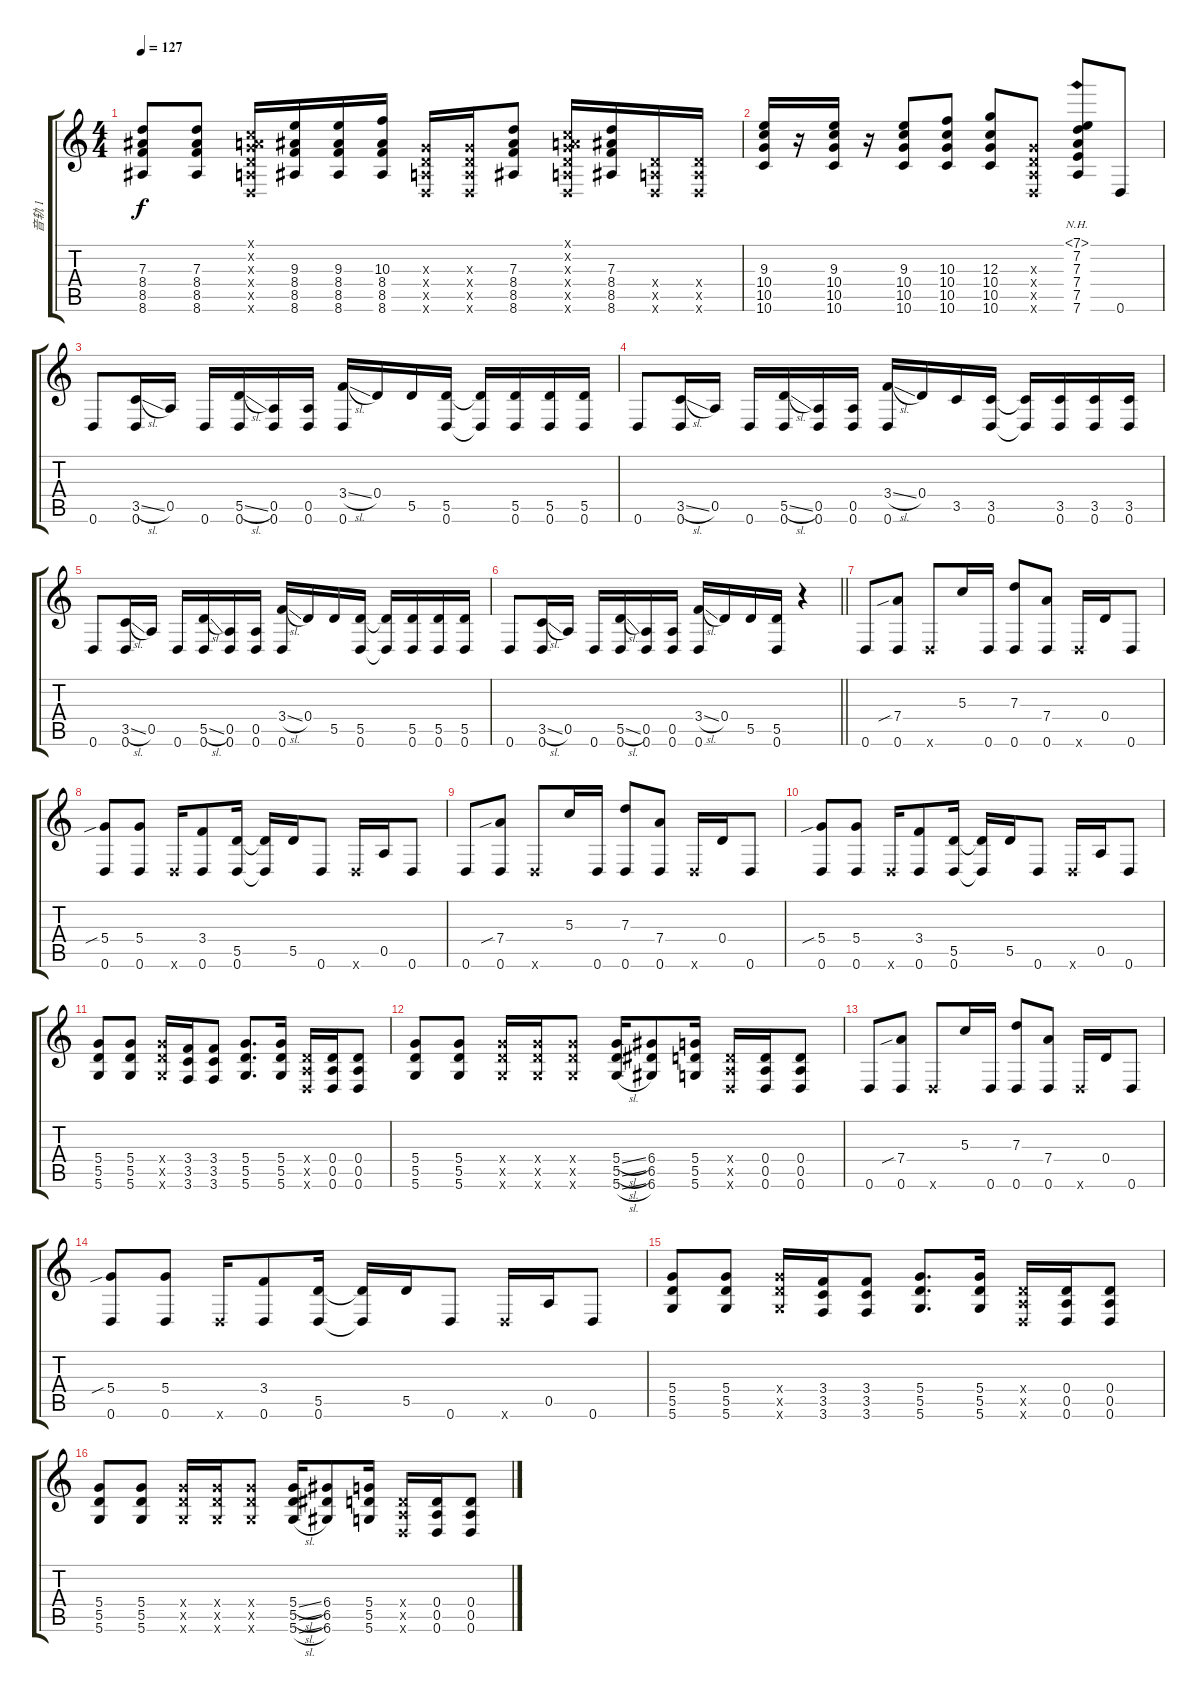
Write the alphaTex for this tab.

\track ("音轨 1" "音轨 1") {instrument acousticguitarsteel}
\staff {score tabs}
\tuning (C4 A3 G3 D3 A2 D2) {hide}
\ts (4 4)
\tempo 127
\clef g2
\ks c
(7.3 8.4 8.5 8.6).8{dy f} (7.3 8.4 8.5 8.6).8 (0.1{x} 0.2{x} 0.3{x} 0.4{x} 0.5{x} 0.6{x}).16 (9.3 8.4 8.5 8.6).16 (9.3 8.4 8.5 8.6).16 (10.3 8.4 8.5 8.6).16 (0.3{x} 0.4{x} 0.5{x} 0.6{x}).16 (0.3{x} 0.4{x} 0.5{x} 0.6{x}).16 (7.3 8.4 8.5 8.6).8 (0.1{x} 0.2{x} 0.3{x} 0.4{x} 0.5{x} 0.6{x}).16 (7.3 8.4 8.5 8.6).16 (0.4{x} 0.5{x} 0.6{x}).16 (0.4{x} 0.5{x} 0.6{x}).16 |
(9.3 10.4 10.5 10.6).16 r.16 (9.3 10.4 10.5 10.6).16 r.16 (9.3 10.4 10.5 10.6).8 (10.3 10.4 10.5 10.6).8 (12.3 10.4 10.5 10.6).8 (0.3{x} 0.4{x} 0.5{x} 0.6{x}).8 (7.1{nh} 7.2 7.3 7.4 7.5 7.6).8 0.6.8 |
0.6.8 (3.5{sl} 0.6).16 0.5.16 0.6.16 (5.5{sl} 0.6).16 (0.5 0.6).16 (0.5 0.6).16 (3.4{sl} 0.6).16 0.4.16 5.5.16 (5.5 0.6).16 (5.5{t} 0.6{t}).16 (5.5 0.6).16 (5.5 0.6).16 (5.5 0.6).16 |
0.6.8 (3.5{sl} 0.6).16 0.5.16 0.6.16 (5.5{sl} 0.6).16 (0.5 0.6).16 (0.5 0.6).16 (3.4{sl} 0.6).16 0.4.16 3.5.16 (3.5 0.6).16 (3.5{t} 0.6{t}).16 (3.5 0.6).16 (3.5 0.6).16 (3.5 0.6).16 |
0.6.8 (3.5{sl} 0.6).16 0.5.16 0.6.16 (5.5{sl} 0.6).16 (0.5 0.6).16 (0.5 0.6).16 (3.4{sl} 0.6).16 0.4.16 5.5.16 (5.5 0.6).16 (5.5{t} 0.6{t}).16 (5.5 0.6).16 (5.5 0.6).16 (5.5 0.6).16 |
\barLineRight lightlight
0.6.8 (3.5{sl} 0.6).16 0.5.16 0.6.16 (5.5{sl} 0.6).16 (0.5 0.6).16 (0.5 0.6).16 (3.4{sl} 0.6).16 0.4.16 5.5.16 (5.5 0.6).16 r.4 |
0.6.8 (7.4{sib} 0.6).8 0.6{x}.8 5.3.16 0.6.16 (7.3 0.6).8 (7.4 0.6).8 0.6{x}.16 0.4.16 0.6.8 |
(5.4{sib} 0.6).8 (5.4 0.6).8 0.6{x}.16 (3.4 0.6).8 (5.5 0.6).16 (5.5{t} 0.6{t}).16 5.5.16 0.6.8 0.6{x}.16 0.5.16 0.6.8 |
0.6.8 (7.4{sib} 0.6).8 0.6{x}.8 5.3.16 0.6.16 (7.3 0.6).8 (7.4 0.6).8 0.6{x}.16 0.4.16 0.6.8 |
(5.4{sib} 0.6).8 (5.4 0.6).8 0.6{x}.16 (3.4 0.6).8 (5.5 0.6).16 (5.5{t} 0.6{t}).16 5.5.16 0.6.8 0.6{x}.16 0.5.16 0.6.8 |
(5.4 5.5 5.6).8 (5.4 5.5 5.6).8 (5.4{x} 5.5{x} 5.6{x}).16 (3.4 3.5 3.6).16 (3.4 3.5 3.6).8 (5.4 5.5 5.6).8{d} (5.4 5.5 5.6).16 (0.4{x} 0.5{x} 0.6{x}).16 (0.4 0.5 0.6).16 (0.4 0.5 0.6).8 |
(5.4 5.5 5.6).8 (5.4 5.5 5.6).8 (5.4{x} 5.5{x} 5.6{x}).16 (5.4{x} 5.5{x} 5.6{x}).16 (5.4{x} 5.5{x} 5.6{x}).8 (5.4{sl} 5.5{sl} 5.6{sl}).16 (6.4 6.5 6.6).8 (5.4 5.5 5.6).16 (0.4{x} 0.5{x} 0.6{x}).16 (0.4 0.5 0.6).16 (0.4 0.5 0.6).8 |
0.6.8 (7.4{sib} 0.6).8 0.6{x}.8 5.3.16 0.6.16 (7.3 0.6).8 (7.4 0.6).8 0.6{x}.16 0.4.16 0.6.8 |
(5.4{sib} 0.6).8 (5.4 0.6).8 0.6{x}.16 (3.4 0.6).8 (5.5 0.6).16 (5.5{t} 0.6{t}).16 5.5.16 0.6.8 0.6{x}.16 0.5.16 0.6.8 |
(5.4 5.5 5.6).8 (5.4 5.5 5.6).8 (5.4{x} 5.5{x} 5.6{x}).16 (3.4 3.5 3.6).16 (3.4 3.5 3.6).8 (5.4 5.5 5.6).8{d} (5.4 5.5 5.6).16 (0.4{x} 0.5{x} 0.6{x}).16 (0.4 0.5 0.6).16 (0.4 0.5 0.6).8 |
(5.4 5.5 5.6).8 (5.4 5.5 5.6).8 (5.4{x} 5.5{x} 5.6{x}).16 (5.4{x} 5.5{x} 5.6{x}).16 (5.4{x} 5.5{x} 5.6{x}).8 (5.4{sl} 5.5{sl} 5.6{sl}).16 (6.4 6.5 6.6).8 (5.4 5.5 5.6).16 (0.4{x} 0.5{x} 0.6{x}).16 (0.4 0.5 0.6).16 (0.4 0.5 0.6).8
